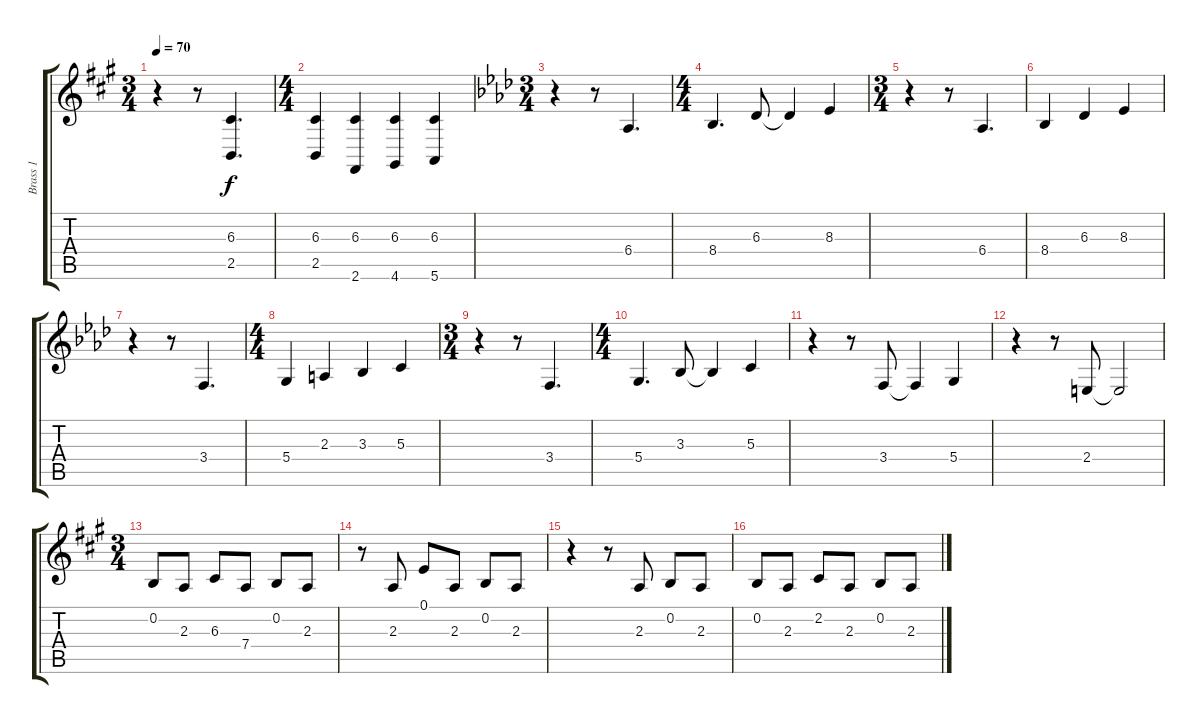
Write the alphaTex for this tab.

\track ("Brass 1" "Brass 1") {instrument brasssection}
\staff {score tabs}
\tuning (E4 B3 G3 D3 A2 E2) {hide}
\ts (3 4)
\tempo 70
\clef g2
\ks a
r.4{dy f} r.8 (6.3 2.5).4{d} |
\ts (4 4)
(6.3 2.5).4 (6.3 2.6).4 (6.3 4.6).4 (6.3 5.6).4 |
\ts (3 4)
\ks ab
r.4 r.8 6.4.4{d} |
\ts (4 4)
8.4.4{d} 6.3.8 6.3{t}.4 8.3.4 |
\ts (3 4)
r.4 r.8 6.4.4{d} |
8.4.4 6.3.4 8.3.4 |
r.4 r.8 3.4.4{d} |
\ts (4 4)
5.4.4 2.3.4 3.3.4 5.3.4 |
\ts (3 4)
r.4 r.8 3.4.4{d} |
\ts (4 4)
5.4.4{d} 3.3.8 3.3{t}.4 5.3.4 |
r.4 r.8 3.4.8 3.4{t}.4 5.4.4 |
r.4 r.8 2.4.8 2.4{t}.2 |
\ts (3 4)
\ks a
0.2.8{volume 3} 2.3.8 6.3.8 7.4.8 0.2.8 2.3.8 |
r.8 2.3.8 0.1.8 2.3.8 0.2.8 2.3.8 |
r.4 r.8 2.3.8 0.2.8 2.3.8 |
0.2.8 2.3.8 2.2.8 2.3.8 0.2.8 2.3.8
